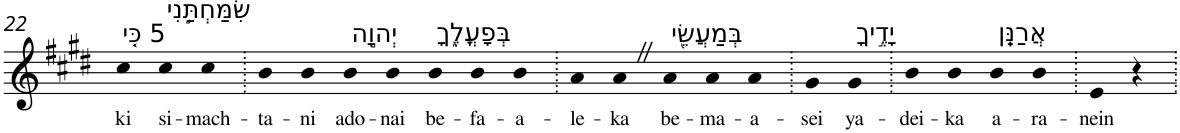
**kern	**text
*part1	*part1
*staff1	*staff1
*I"Piano	*
*I'Pno	*
!!LO:PB:g=z
*clefG2	*
*k[f#c#g#d#]	*
*E:	*
=22	=22
!LO:TX:a:t=5 כִּ֤י	!
!	!LO:LY:b
4cc#	ki
!LO:TX:a:t=שִׂמַּחְתַּ֣נִי	!
!	!LO:LY:b
4cc#	si-
!	!LO:LY:b
4cc#	-mach-
=23.	=23.
!	!LO:LY:b
4b	-ta-
!	!LO:LY:b
4b	-ni
!LO:TX:a:t=יְהוָ֣ה	!
!	!LO:LY:b
4b	ado-
!	!LO:LY:b
4b	-nai
!LO:TX:a:t=בְּפָעֳלֶ֑ךָ	!
!	!LO:LY:b
4b	be-
!	!LO:LY:b
4b	-fa-
!	!LO:LY:b
4b	-a-
=24.	=24.
!	!LO:LY:b
4a	-le-
!	!LO:LY:b
4aZ	-ka
!LO:TX:a:t=בְּמַעֲשֵׂ֖י	!
!	!LO:LY:b
4a	be-
!	!LO:LY:b
4a	-ma-
!	!LO:LY:b
4a	-a-
=25.	=25.
!	!LO:LY:b
4g#	-sei
!LO:TX:a:t=יָדֶ֣יךָ	!
!	!LO:LY:b
4g#	ya-
=26.	=26.
!	!LO:LY:b
4b	-dei-
!	!LO:LY:b
4b	-ka
!LO:TX:a:t=אֲרַנֵּֽן	!
!	!LO:LY:b
4b	a-
!	!LO:LY:b
4b	-ra-
=27.	=27.
!	!LO:LY:b
4e	-nein
4r	.
=.	=.
*-	*-
